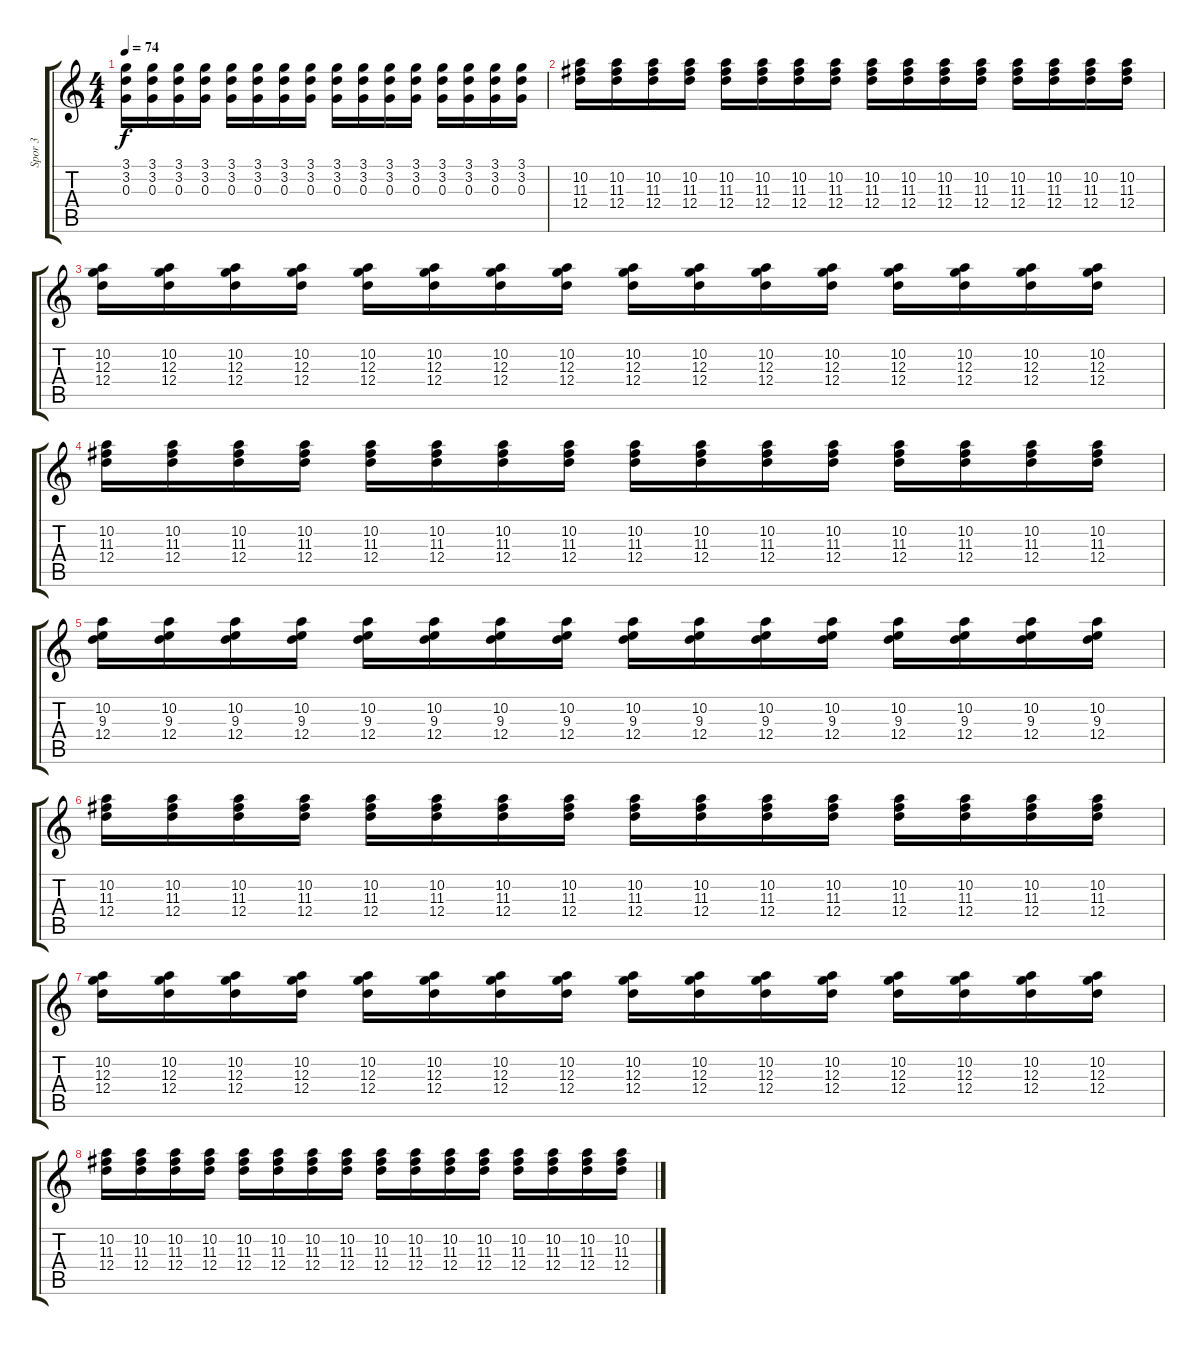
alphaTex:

\track ("Spor 3" "Spor 3") {instrument overdrivenguitar}
\staff {score tabs}
\tuning (E4 B3 G3 D3 A2 E2) {hide}
\ts (4 4)
\tempo 74
\clef g2
\ks c
(3.1 3.2 0.3).16{dy f} (3.1 3.2 0.3).16 (3.1 3.2 0.3).16 (3.1 3.2 0.3).16 (3.1 3.2 0.3).16 (3.1 3.2 0.3).16 (3.1 3.2 0.3).16 (3.1 3.2 0.3).16 (3.1 3.2 0.3).16 (3.1 3.2 0.3).16 (3.1 3.2 0.3).16 (3.1 3.2 0.3).16 (3.1 3.2 0.3).16 (3.1 3.2 0.3).16 (3.1 3.2 0.3).16 (3.1 3.2 0.3).16 |
(10.2 11.3 12.4).16 (10.2 11.3 12.4).16 (10.2 11.3 12.4).16 (10.2 11.3 12.4).16 (10.2 11.3 12.4).16 (10.2 11.3 12.4).16 (10.2 11.3 12.4).16 (10.2 11.3 12.4).16 (10.2 11.3 12.4).16 (10.2 11.3 12.4).16 (10.2 11.3 12.4).16 (10.2 11.3 12.4).16 (10.2 11.3 12.4).16 (10.2 11.3 12.4).16 (10.2 11.3 12.4).16 (10.2 11.3 12.4).16 |
(10.2 12.3 12.4).16 (10.2 12.3 12.4).16 (10.2 12.3 12.4).16 (10.2 12.3 12.4).16 (10.2 12.3 12.4).16 (10.2 12.3 12.4).16 (10.2 12.3 12.4).16 (10.2 12.3 12.4).16 (10.2 12.3 12.4).16 (10.2 12.3 12.4).16 (10.2 12.3 12.4).16 (10.2 12.3 12.4).16 (10.2 12.3 12.4).16 (10.2 12.3 12.4).16 (10.2 12.3 12.4).16 (10.2 12.3 12.4).16 |
(10.2 11.3 12.4).16 (10.2 11.3 12.4).16 (10.2 11.3 12.4).16 (10.2 11.3 12.4).16 (10.2 11.3 12.4).16 (10.2 11.3 12.4).16 (10.2 11.3 12.4).16 (10.2 11.3 12.4).16 (10.2 11.3 12.4).16 (10.2 11.3 12.4).16 (10.2 11.3 12.4).16 (10.2 11.3 12.4).16 (10.2 11.3 12.4).16 (10.2 11.3 12.4).16 (10.2 11.3 12.4).16 (10.2 11.3 12.4).16 |
(10.2 9.3 12.4).16 (10.2 9.3 12.4).16 (10.2 9.3 12.4).16 (10.2 9.3 12.4).16 (10.2 9.3 12.4).16 (10.2 9.3 12.4).16 (10.2 9.3 12.4).16 (10.2 9.3 12.4).16 (10.2 9.3 12.4).16 (10.2 9.3 12.4).16 (10.2 9.3 12.4).16 (10.2 9.3 12.4).16 (10.2 9.3 12.4).16 (10.2 9.3 12.4).16 (10.2 9.3 12.4).16 (10.2 9.3 12.4).16 |
(10.2 11.3 12.4).16 (10.2 11.3 12.4).16 (10.2 11.3 12.4).16 (10.2 11.3 12.4).16 (10.2 11.3 12.4).16 (10.2 11.3 12.4).16 (10.2 11.3 12.4).16 (10.2 11.3 12.4).16 (10.2 11.3 12.4).16 (10.2 11.3 12.4).16 (10.2 11.3 12.4).16 (10.2 11.3 12.4).16 (10.2 11.3 12.4).16 (10.2 11.3 12.4).16 (10.2 11.3 12.4).16 (10.2 11.3 12.4).16 |
(10.2 12.3 12.4).16 (10.2 12.3 12.4).16 (10.2 12.3 12.4).16 (10.2 12.3 12.4).16 (10.2 12.3 12.4).16 (10.2 12.3 12.4).16 (10.2 12.3 12.4).16 (10.2 12.3 12.4).16 (10.2 12.3 12.4).16 (10.2 12.3 12.4).16 (10.2 12.3 12.4).16 (10.2 12.3 12.4).16 (10.2 12.3 12.4).16 (10.2 12.3 12.4).16 (10.2 12.3 12.4).16 (10.2 12.3 12.4).16 |
(10.2 11.3 12.4).16 (10.2 11.3 12.4).16 (10.2 11.3 12.4).16 (10.2 11.3 12.4).16 (10.2 11.3 12.4).16 (10.2 11.3 12.4).16 (10.2 11.3 12.4).16 (10.2 11.3 12.4).16 (10.2 11.3 12.4).16 (10.2 11.3 12.4).16 (10.2 11.3 12.4).16 (10.2 11.3 12.4).16 (10.2 11.3 12.4).16 (10.2 11.3 12.4).16 (10.2 11.3 12.4).16 (10.2 11.3 12.4).16
